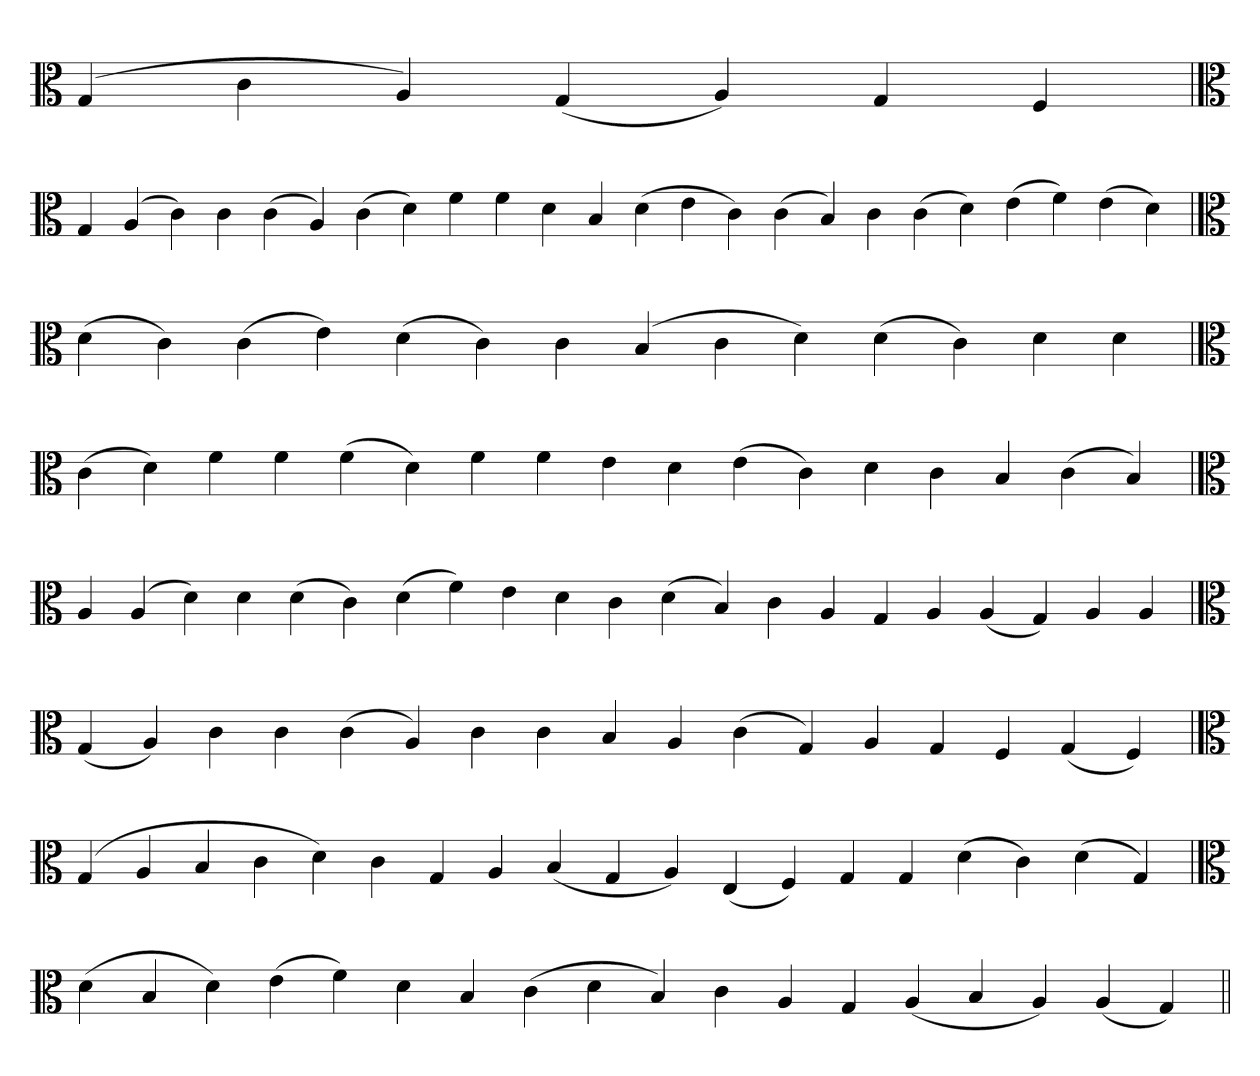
**kern
*part1
*staff1
*clefC3
=
(4G
4c
4A)
(4G
4A)
4G
4F
=`
*clefC3
4G
(4A
4c)
4c
(4c
4A)
(4c
4d)
4f
4f
4d
4B
(4d
4e
4c)
(4c
4B)
4c
(4c
4d)
(4e
4f)
(4e
4d)
=
*clefC3
(4d
4c)
(4c
4e)
(4d
4c)
4c
(4B
4c
4d)
(4d
4c)
4d
4d
=`
*clefC3
(4c
4d)
4f
4f
(4f
4d)
4f
4f
4e
4d
(4e
4c)
4d
4c
4B
(4c
4B)
=
*clefC3
4A
(4A
4d)
4d
(4d
4c)
(4d
4f)
4e
4d
4c
(4d
4B)
4c
4A
4G
4A
(4A
4G)
4A
4A
=`
*clefC3
(4G
4A)
4c
4c
(4c
4A)
4c
4c
4B
4A
(4c
4G)
4A
4G
4F
(4G
4F)
='
*clefC3
(4G
4A
4B
4c
4d)
4c
4G
4A
(4B
4G
4A)
(4E
4F)
4G
4G
(4d
4c)
(4d
4G)
=`
*clefC3
(4d
4B
4d)
(4e
4f)
4d
4B
(4c
4d
4B)
4c
4A
4G
(4A
4B
4A)
(4A
4G)
=||
*-
